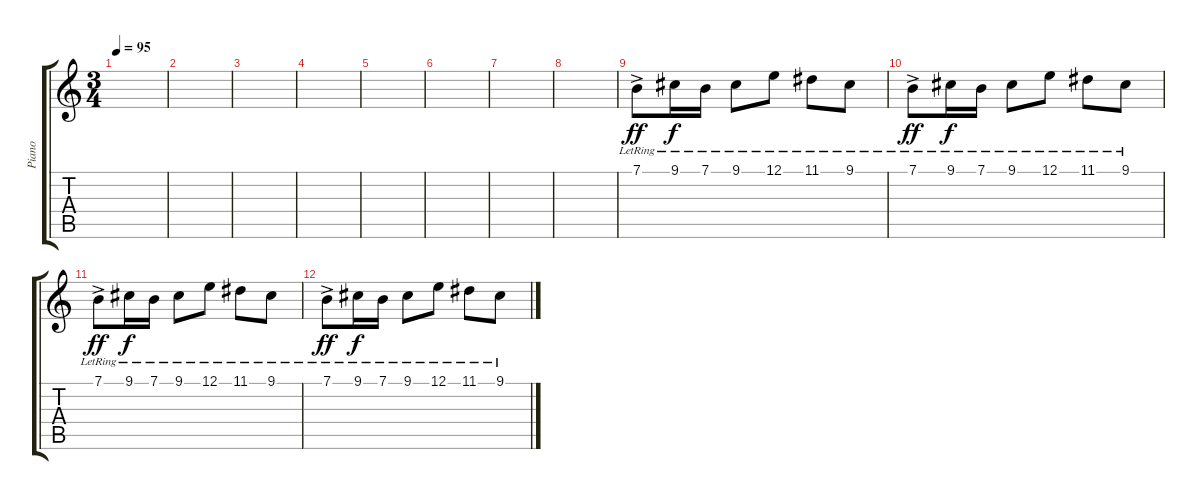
\track ("Piano" "Piano") {instrument acousticgrandpiano}
\staff {score tabs}
\tuning (E4 B3 G3 D3 A2 E2) {hide}
\ts (3 4)
\tempo 95
\clef g2
\ks c
|
|
|
|
|
|
|
|
7.1{ac lr}.8{dy ff volume 12} 9.1{lr}.16{dy f} 7.1{lr}.16 9.1{lr}.8 12.1{lr}.8 11.1{lr}.8 9.1{lr}.8 |
7.1{ac lr}.8{dy ff} 9.1{lr}.16{dy f} 7.1{lr}.16 9.1{lr}.8 12.1{lr}.8 11.1{lr}.8 9.1{lr}.8 |
7.1{ac lr}.8{dy ff} 9.1{lr}.16{dy f} 7.1{lr}.16 9.1{lr}.8 12.1{lr}.8 11.1{lr}.8 9.1{lr}.8 |
7.1{ac lr}.8{dy ff} 9.1{lr}.16{dy f} 7.1{lr}.16 9.1{lr}.8 12.1{lr}.8 11.1{lr}.8 9.1{lr}.8
